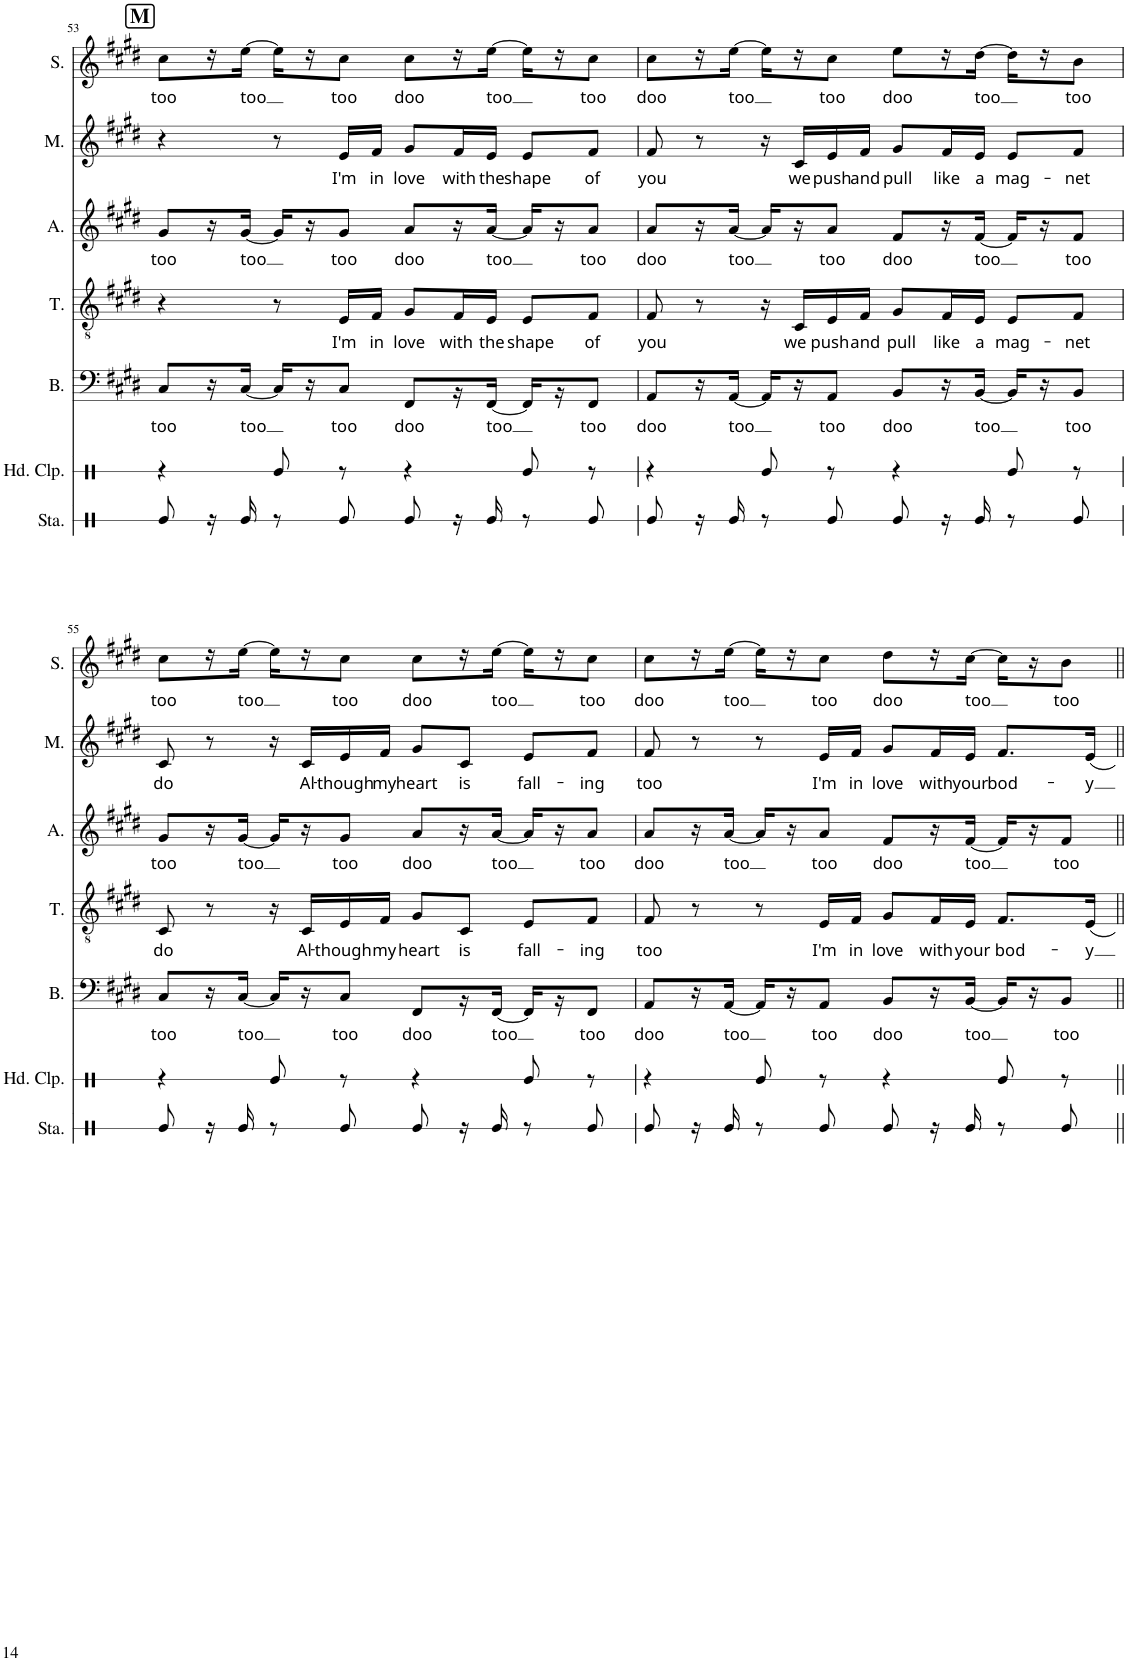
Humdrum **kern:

**kern	**kern	**kern	**text	**kern	**text	**kern	**text	**kern	**text	**kern	**text
*part7	*part6	*part5	*part5	*part4	*part4	*part3	*part3	*part2	*part2	*part1	*part1
*staff7	*staff6	*staff5	*staff5	*staff4	*staff4	*staff3	*staff3	*staff2	*staff2	*staff1	*staff1
*I"Stamp	*I"Hand Clap	*I"Base	*	*I"Tenor	*	*I"Alto	*	*I"Mezzo	*	*I"Soprano	*
*I'Sta.	*I'Hd. Clp.	*I'B.	*	*I'T.	*	*I'A.	*	*I'M.	*	*I'S.	*
!!LO:PB:g=z
*clefX	*clefX	*clefF4	*	*clefGv2	*	*clefG2	*	*clefG2	*	*clefG2	*
*k[]	*k[]	*k[f#c#g#d#]	*	*k[f#c#g#d#]	*	*k[f#c#g#d#]	*	*k[f#c#g#d#]	*	*k[f#c#g#d#]	*
*M4/4	*M4/4	*M4/4	*	*M4/4	*	*M4/4	*	*M4/4	*	*M4/4	*
!!LO:REH:place=s1:a:B:cj:fs=14:t=M
=53	=53	=53	=53	=53	=53	=53	=53	=53	=53	=53	=53
!	!	!	!LO:LY:b	!	!	!	!LO:LY:b	!	!	!	!LO:LY:b
8Re/	4r	8C#/L	too	4r	.	8g#/L	too	4r	.	8cc#\L	too
16r	.	16r	.	.	.	16r	.	.	.	16r	.
!	!	!	!LO:LY:b	!	!	!	!LO:LY:b	!	!	!	!LO:LY:b
16Re/	.	[<16C#/JJ	too	.	.	[<16g#/JJ	too	.	.	[>16ee\JJ	too
8r	8Re/	16C#/LL]	.	8r	.	16g#/LL]	.	8r	.	16ee\LL]	.
.	.	16r	.	.	.	16r	.	.	.	16r	.
!	!	!	!LO:LY:b	!	!LO:LY:b	!	!LO:LY:b	!	!LO:LY:b	!	!LO:LY:b
8Re/	8r	8C#/J	too	16E/LL	I'm	8g#/J	too	16e/LL	I'm	8cc#\J	too
!	!	!	!	!	!LO:LY:b	!	!	!	!LO:LY:b	!	!
.	.	.	.	16F#/JJ	in	.	.	16f#/JJ	in	.	.
!	!	!	!LO:LY:b	!	!LO:LY:b	!	!LO:LY:b	!	!LO:LY:b	!	!LO:LY:b
8Re/	4r	8FF#/L	doo	8G#/L	love	8a/L	doo	8g#/L	love	8cc#\L	doo
!	!	!	!	!	!LO:LY:b	!	!	!	!LO:LY:b	!	!
16r	.	16r	.	16F#/L	with	16r	.	16f#/L	with	16r	.
!	!	!	!LO:LY:b	!	!LO:LY:b	!	!LO:LY:b	!	!LO:LY:b	!	!LO:LY:b
16Re/	.	[<16FF#/JJ	too	16E/JJ	the	[<16a/JJ	too	16e/JJ	the	[>16ee\JJ	too
!	!	!	!	!	!LO:LY:b	!	!	!	!LO:LY:b	!	!
8r	8Re/	16FF#/LL]	.	8E/L	shape	16a/LL]	.	8e/L	shape	16ee\LL]	.
.	.	16r	.	.	.	16r	.	.	.	16r	.
!	!	!	!LO:LY:b	!	!LO:LY:b	!	!LO:LY:b	!	!LO:LY:b	!	!LO:LY:b
8Re/	8r	8FF#/J	too	8F#/J	of	8a/J	too	8f#/J	of	8cc#\J	too
=54	=54	=54	=54	=54	=54	=54	=54	=54	=54	=54	=54
!	!	!	!LO:LY:b	!	!LO:LY:b	!	!LO:LY:b	!	!LO:LY:b	!	!LO:LY:b
8Re/	4r	8AA/L	doo	8F#/	you	8a/L	doo	8f#/	you	8cc#\L	doo
16r	.	16r	.	8r	.	16r	.	8r	.	16r	.
!	!	!	!LO:LY:b	!	!	!	!LO:LY:b	!	!	!	!LO:LY:b
16Re/	.	[<16AA/JJ	too	.	.	[<16a/JJ	too	.	.	[>16ee\JJ	too
8r	8Re/	16AA/LL]	.	16r	.	16a/LL]	.	16r	.	16ee\LL]	.
!	!	!	!	!	!LO:LY:b	!	!	!	!LO:LY:b	!	!
.	.	16r	.	16C#/LL	we	16r	.	16c#/LL	we	16r	.
!	!	!	!LO:LY:b	!	!LO:LY:b	!	!LO:LY:b	!	!LO:LY:b	!	!LO:LY:b
8Re/	8r	8AA/J	too	16E/	push	8a/J	too	16e/	push	8cc#\J	too
!	!	!	!	!	!LO:LY:b	!	!	!	!LO:LY:b	!	!
.	.	.	.	16F#/JJ	and	.	.	16f#/JJ	and	.	.
!	!	!	!LO:LY:b	!	!LO:LY:b	!	!LO:LY:b	!	!LO:LY:b	!	!LO:LY:b
8Re/	4r	8BB/L	doo	8G#/L	pull	8f#/L	doo	8g#/L	pull	8ee\L	doo
!	!	!	!	!	!LO:LY:b	!	!	!	!LO:LY:b	!	!
16r	.	16r	.	16F#/L	like	16r	.	16f#/L	like	16r	.
!	!	!	!LO:LY:b	!	!LO:LY:b	!	!LO:LY:b	!	!LO:LY:b	!	!LO:LY:b
16Re/	.	[<16BB/JJ	too	16E/JJ	a	[<16f#/JJ	too	16e/JJ	a	[>16dd#\JJ	too
!	!	!	!	!	!LO:LY:b	!	!	!	!LO:LY:b	!	!
8r	8Re/	16BB/LL]	.	8E/L	mag-	16f#/LL]	.	8e/L	mag-	16dd#\LL]	.
.	.	16r	.	.	.	16r	.	.	.	16r	.
!	!	!	!LO:LY:b	!	!LO:LY:b	!	!LO:LY:b	!	!LO:LY:b	!	!LO:LY:b
8Re/	8r	8BB/J	too	8F#/J	-net	8f#/J	too	8f#/J	-net	8b\J	too
!!LO:LB:g=z
=55	=55	=55	=55	=55	=55	=55	=55	=55	=55	=55	=55
!	!	!	!LO:LY:b	!	!LO:LY:b	!	!LO:LY:b	!	!LO:LY:b	!	!LO:LY:b
8Re/	4r	8C#/L	too	8C#/	do	8g#/L	too	8c#/	do	8cc#\L	too
16r	.	16r	.	8r	.	16r	.	8r	.	16r	.
!	!	!	!LO:LY:b	!	!	!	!LO:LY:b	!	!	!	!LO:LY:b
16Re/	.	[<16C#/JJ	too	.	.	[<16g#/JJ	too	.	.	[>16ee\JJ	too
8r	8Re/	16C#/LL]	.	16r	.	16g#/LL]	.	16r	.	16ee\LL]	.
!	!	!	!	!	!LO:LY:b	!	!	!	!LO:LY:b	!	!
.	.	16r	.	16C#/LL	Al-	16r	.	16c#/LL	Al-	16r	.
!	!	!	!LO:LY:b	!	!LO:LY:b	!	!LO:LY:b	!	!LO:LY:b	!	!LO:LY:b
8Re/	8r	8C#/J	too	16E/	-though	8g#/J	too	16e/	-though	8cc#\J	too
!	!	!	!	!	!LO:LY:b	!	!	!	!LO:LY:b	!	!
.	.	.	.	16F#/JJ	my	.	.	16f#/JJ	my	.	.
!	!	!	!LO:LY:b	!	!LO:LY:b	!	!LO:LY:b	!	!LO:LY:b	!	!LO:LY:b
8Re/	4r	8FF#/L	doo	8G#/L	heart	8a/L	doo	8g#/L	heart	8cc#\L	doo
!	!	!	!	!	!LO:LY:b	!	!	!	!LO:LY:b	!	!
16r	.	16r	.	8C#/J	is	16r	.	8c#/J	is	16r	.
!	!	!	!LO:LY:b	!	!	!	!LO:LY:b	!	!	!	!LO:LY:b
16Re/	.	[<16FF#/JJ	too	.	.	[<16a/JJ	too	.	.	[>16ee\JJ	too
!	!	!	!	!	!LO:LY:b	!	!	!	!LO:LY:b	!	!
8r	8Re/	16FF#/LL]	.	8E/L	fall-	16a/LL]	.	8e/L	fall-	16ee\LL]	.
.	.	16r	.	.	.	16r	.	.	.	16r	.
!	!	!	!LO:LY:b	!	!LO:LY:b	!	!LO:LY:b	!	!LO:LY:b	!	!LO:LY:b
8Re/	8r	8FF#/J	too	8F#/J	-ing	8a/J	too	8f#/J	-ing	8cc#\J	too
=56	=56	=56	=56	=56	=56	=56	=56	=56	=56	=56	=56
!	!	!	!LO:LY:b	!	!LO:LY:b	!	!LO:LY:b	!	!LO:LY:b	!	!LO:LY:b
8Re/	4r	8AA/L	doo	8F#/	too	8a/L	doo	8f#/	too	8cc#\L	doo
16r	.	16r	.	8r	.	16r	.	8r	.	16r	.
!	!	!	!LO:LY:b	!	!	!	!LO:LY:b	!	!	!	!LO:LY:b
16Re/	.	[<16AA/JJ	too	.	.	[<16a/JJ	too	.	.	[>16ee\JJ	too
8r	8Re/	16AA/LL]	.	8r	.	16a/LL]	.	8r	.	16ee\LL]	.
.	.	16r	.	.	.	16r	.	.	.	16r	.
!	!	!	!LO:LY:b	!	!LO:LY:b	!	!LO:LY:b	!	!LO:LY:b	!	!LO:LY:b
8Re/	8r	8AA/J	too	16E/LL	I'm	8a/J	too	16e/LL	I'm	8cc#\J	too
!	!	!	!	!	!LO:LY:b	!	!	!	!LO:LY:b	!	!
.	.	.	.	16F#/JJ	in	.	.	16f#/JJ	in	.	.
!	!	!	!LO:LY:b	!	!LO:LY:b	!	!LO:LY:b	!	!LO:LY:b	!	!LO:LY:b
8Re/	4r	8BB/L	doo	8G#/L	love	8f#/L	doo	8g#/L	love	8dd#\L	doo
!	!	!	!	!	!LO:LY:b	!	!	!	!LO:LY:b	!	!
16r	.	16r	.	16F#/L	with	16r	.	16f#/L	with	16r	.
!	!	!	!LO:LY:b	!	!LO:LY:b	!	!LO:LY:b	!	!LO:LY:b	!	!LO:LY:b
16Re/	.	[<16BB/JJ	too	16E/JJ	your	[<16f#/JJ	too	16e/JJ	your	[>16cc#\JJ	too
!	!	!	!	!	!LO:LY:b	!	!	!	!LO:LY:b	!	!
8r	8Re/	16BB/LL]	.	8.F#/L	bod-	16f#/LL]	.	8.f#/L	bod-	16cc#\LL]	.
.	.	16r	.	.	.	16r	.	.	.	16r	.
!	!	!	!LO:LY:b	!	!	!	!LO:LY:b	!	!	!	!LO:LY:b
8Re/	8r	8BB/J	too	.	.	8f#/J	too	.	.	8b\J	too
!	!	!	!	!	!LO:LY:b	!	!	!	!LO:LY:b	!	!
.	.	.	.	16E/Jk	-y	.	.	16e/Jk	-y	.	.
=||	=||	=||	=||	=||	=||	=||	=||	=||	=||	=||	=||
*-	*-	*-	*-	*-	*-	*-	*-	*-	*-	*-	*-
